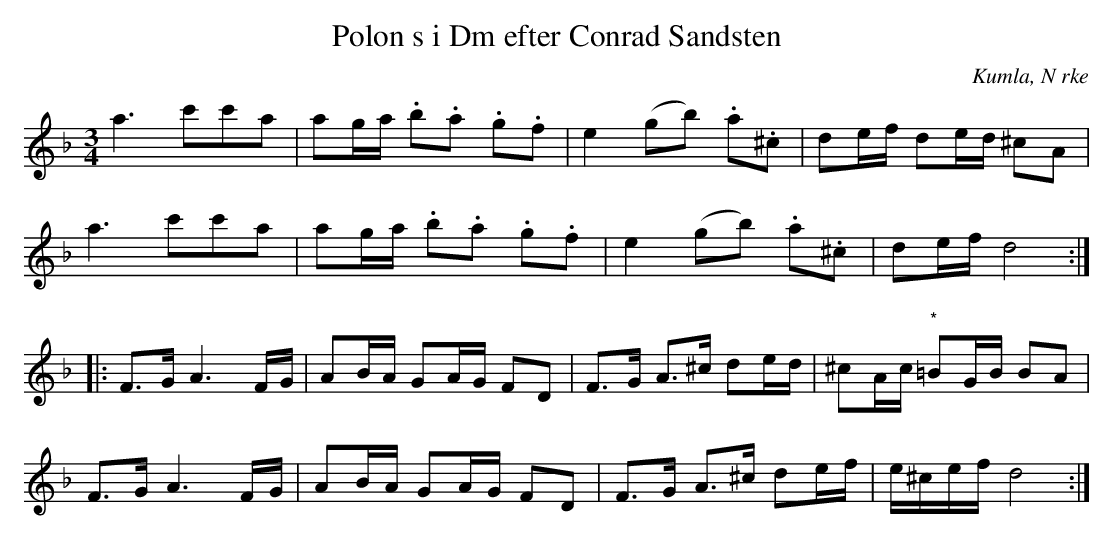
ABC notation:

X:1
T:Polon s i Dm efter Conrad Sandsten
O:Kumla, N rke
M:3/4
L:1/16
K:Dm
a6 c'2c'2a2 | a2ga .b2.a2 .g2.f2 | e4 (g2b2) .a2.^c2 | d2ef d2ed ^c2A2 |
a6 c'2c'2a2 | a2ga .b2.a2 .g2.f2 | e4 (g2b2) .a2.^c2 | d2ef d8 ::
F2>G2 A6FG | A2BA G2AG F2D2 | F2>G2 A2>^c2 d2ed | ^c2Ac "^*"=B2GB B2A2 |
F2>G2 A6FG | A2BA G2AG F2D2 | F2>G2 A2>^c2 d2ef | e^cef d8 :|
